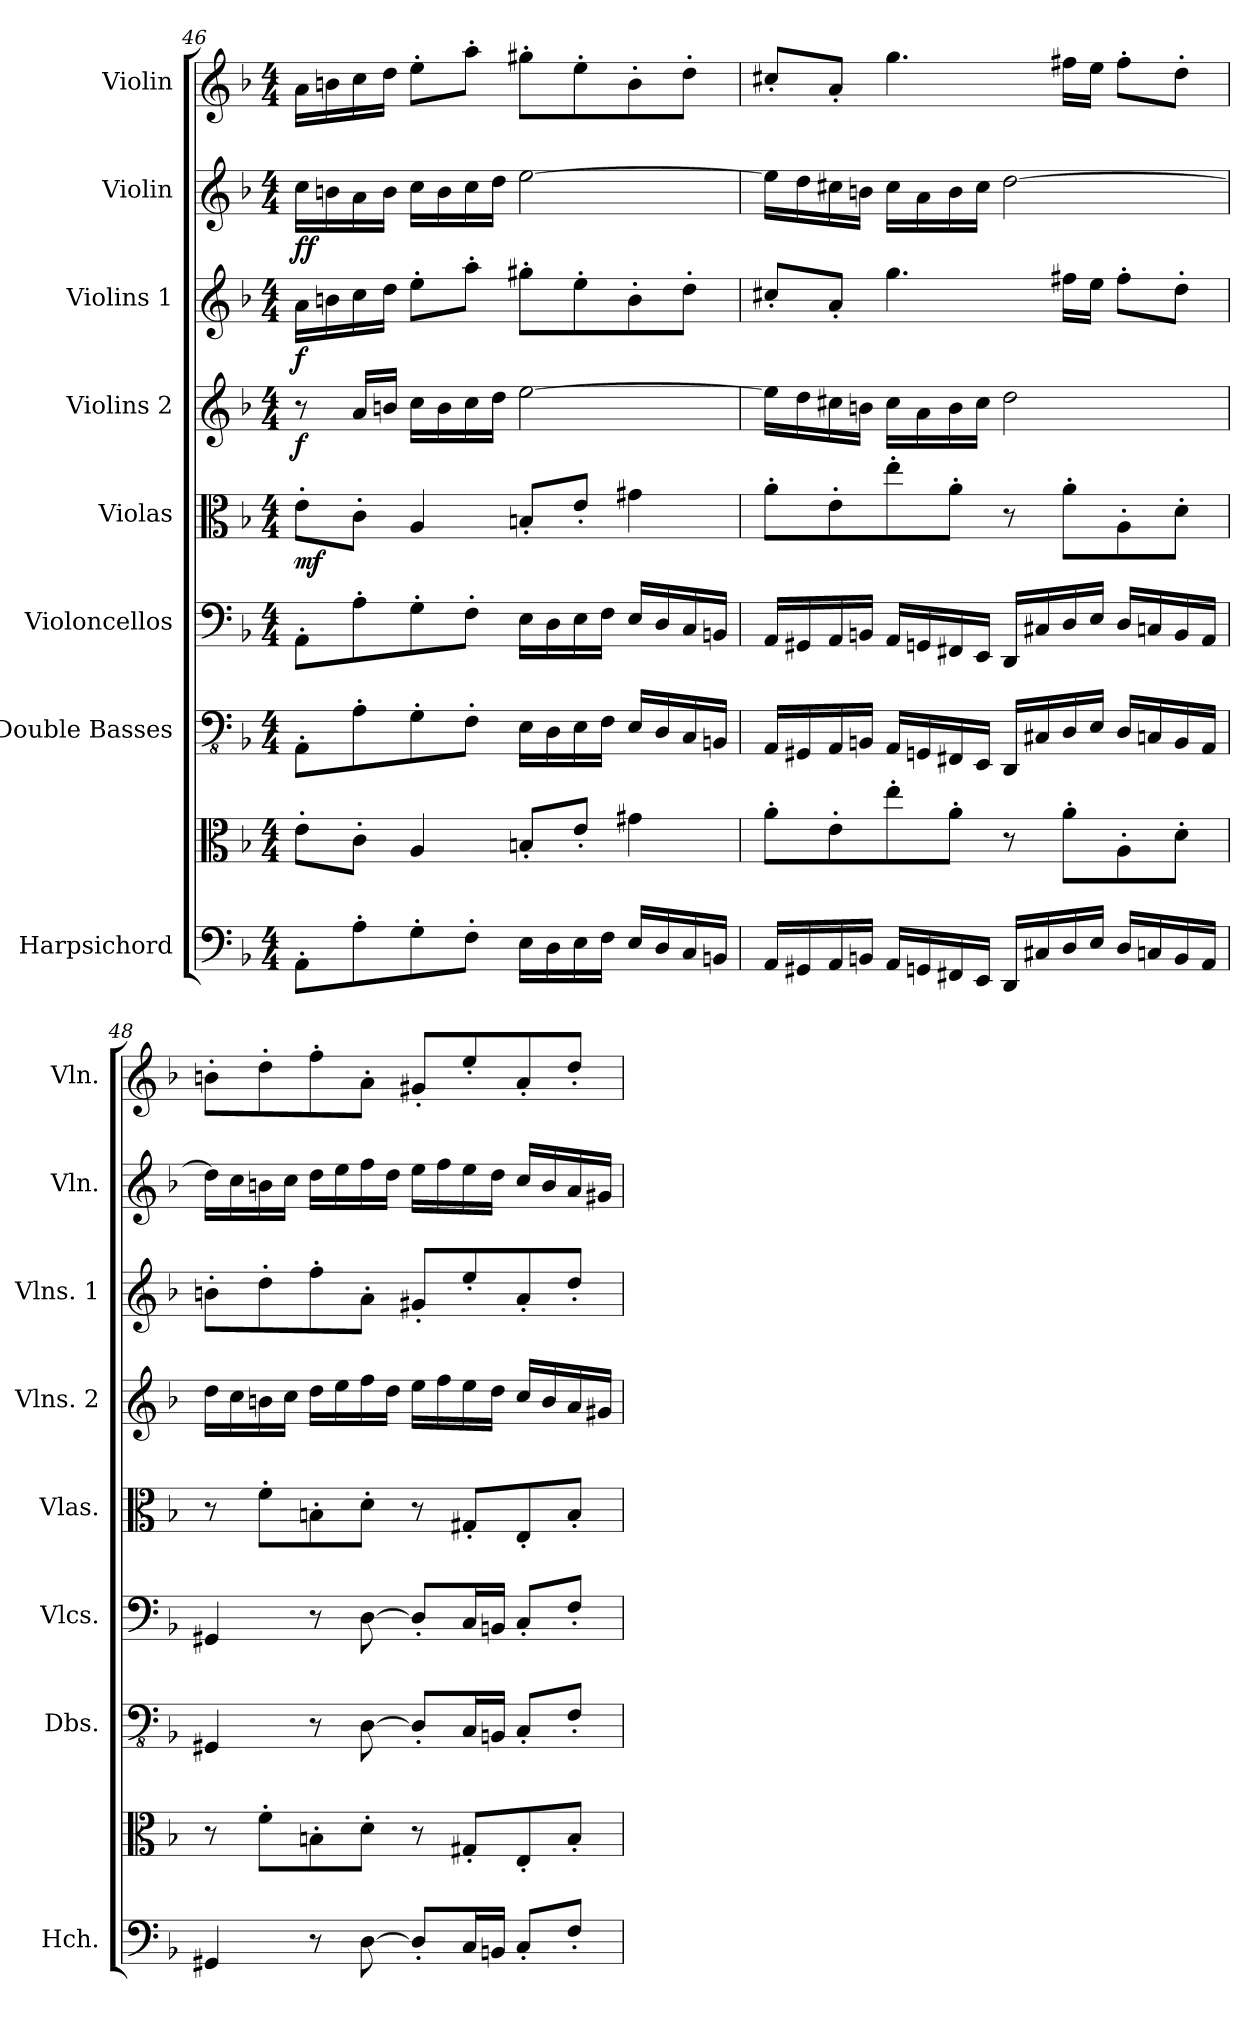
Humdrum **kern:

**kern	**kern	**kern	**kern	**kern	**dynam	**kern	**dynam	**kern	**dynam	**kern	**dynam	**kern
*part8	*part8	*part7	*part6	*part5	*part5	*part4	*part4	*part3	*part3	*part2	*part2	*part1
*staff9	*staff8	*staff7	*staff6	*staff5	*staff5	*staff4	*staff4	*staff3	*staff3	*staff2	*staff2	*staff1
*I"Harpsichord	*	*I"Double Basses	*I"Violoncellos	*I"Violas	*	*I"Violins 2	*	*I"Violins 1	*	*I"Violin	*	*I"Violin
*I'Hch.	*	*I'Dbs.	*I'Vlcs.	*I'Vlas.	*	*I'Vlns. 2	*	*I'Vlns. 1	*	*I'Vln.	*	*I'Vln.
!!LO:PB:g=z
*clefF4	*clefC3	*clefFv4	*clefF4	*clefC3	*	*clefG2	*	*clefG2	*	*clefG2	*	*clefG2
*k[b-]	*k[b-]	*k[b-]	*k[b-]	*k[b-]	*	*k[b-]	*	*k[b-]	*	*k[b-]	*	*k[b-]
*F:	*F:	*F:	*F:	*F:	*	*F:	*	*F:	*	*F:	*	*F:
*M4/4	*M4/4	*M4/4	*M4/4	*M4/4	*	*M4/4	*	*M4/4	*	*M4/4	*	*M4/4
=46	=46	=46	=46	=46	=46	=46	=46	=46	=46	=46	=46	=46
!	!	!	!	!	!LO:DY:b	!	!LO:DY:b	!	!LO:DY:b	!	!LO:DY:b	!
8AA'\L	8e'\L	8AAA'\L	8AA'\L	8e'\L	mf	8r	f	16a\LL	f	16cc\LL	ff	16a\LL
.	.	.	.	.	.	.	.	16bn\	.	16bn\	.	16bn\
8A'\	8c'\J	8AA'\	8A'\	8c'\J	.	16a/LL	.	16cc\	.	16a\	.	16cc\
.	.	.	.	.	.	16bn/JJ	.	16dd\JJ	.	16b\JJ	.	16dd\JJ
8G'\	4A/	8GG'\	8G'\	4A/	.	16cc\LL	.	8ee'\L	.	16cc\LL	.	8ee'\L
.	.	.	.	.	.	16b\	.	.	.	16b\	.	.
8F'\J	.	8FF'\J	8F'\J	.	.	16cc\	.	8aa'\J	.	16cc\	.	8aa'\J
.	.	.	.	.	.	16dd\JJ	.	.	.	16dd\JJ	.	.
16E\LL	8Bn'/L	16EE\LL	16E\LL	8Bn'/L	.	[2ee\	.	8gg#X'\L	.	[2ee\	.	8gg#X'\L
16D\	.	16DD\	16D\	.	.	.	.	.	.	.	.	.
16E\	8e'/J	16EE\	16E\	8e'/J	.	.	.	8ee'\	.	.	.	8ee'\
16F\JJ	.	16FF\JJ	16F\JJ	.	.	.	.	.	.	.	.	.
16E/LL	4g#X\	16EE/LL	16E/LL	4g#X\	.	.	.	8b'\	.	.	.	8b'\
16D/	.	16DD/	16D/	.	.	.	.	.	.	.	.	.
16C/	.	16CC/	16C/	.	.	.	.	8dd'\J	.	.	.	8dd'\J
16BBn/JJ	.	16BBBn/JJ	16BBn/JJ	.	.	.	.	.	.	.	.	.
=47	=47	=47	=47	=47	=47	=47	=47	=47	=47	=47	=47	=47
16AA/LL	8a'\L	16AAA/LL	16AA/LL	8a'\L	.	16ee\LL]	.	8cc#X'/L	.	16ee\LL]	.	8cc#X'/L
16GG#X/	.	16GGG#X/	16GG#X/	.	.	16dd\	.	.	.	16dd\	.	.
16AA/	8e'\	16AAA/	16AA/	8e'\	.	16cc#X\	.	8a'/J	.	16cc#X\	.	8a'/J
16BBn/JJ	.	16BBBn/JJ	16BBn/JJ	.	.	16bn\JJ	.	.	.	16bn\JJ	.	.
16AA/LL	8ee'\	16AAA/LL	16AA/LL	8ee'\	.	16cc#\LL	.	4.gg\	.	16cc#\LL	.	4.gg\
16GGn/	.	16GGGn/	16GGn/	.	.	16a\	.	.	.	16a\	.	.
16FF#X/	8a'\J	16FFF#X/	16FF#X/	8a'\J	.	16b\	.	.	.	16b\	.	.
16EE/JJ	.	16EEE/JJ	16EE/JJ	.	.	16cc#\JJ	.	.	.	16cc#\JJ	.	.
16DD/LL	8r	16DDD/LL	16DD/LL	8r	.	2dd\	.	.	.	[2dd\	.	.
16C#X/	.	16CC#X/	16C#X/	.	.	.	.	.	.	.	.	.
16D/	8a'\L	16DD/	16D/	8a'\L	.	.	.	16ff#X\LL	.	.	.	16ff#X\LL
16E/JJ	.	16EE/JJ	16E/JJ	.	.	.	.	16ee\JJ	.	.	.	16ee\JJ
16D/LL	8A'\	16DD/LL	16D/LL	8A'\	.	.	.	8ff#'\L	.	.	.	8ff#'\L
16Cn/	.	16CCn/	16Cn/	.	.	.	.	.	.	.	.	.
16BB/	8d'\J	16BBB/	16BB/	8d'\J	.	.	.	8dd'\J	.	.	.	8dd'\J
16AA/JJ	.	16AAA/JJ	16AA/JJ	.	.	.	.	.	.	.	.	.
!!LO:PB:g=z
=48	=48	=48	=48	=48	=48	=48	=48	=48	=48	=48	=48	=48
4GG#X/	8r	4GGG#X/	4GG#X/	8r	.	16dd\LL	.	8bn'\L	.	16dd\LL]	.	8bn'\L
.	.	.	.	.	.	16cc\	.	.	.	16cc\	.	.
.	8f'\L	.	.	8f'\L	.	16bn\	.	8dd'\	.	16bn\	.	8dd'\
.	.	.	.	.	.	16cc\JJ	.	.	.	16cc\JJ	.	.
8r	8Bn'\	8r	8r	8Bn'\	.	16dd\LL	.	8ff'\	.	16dd\LL	.	8ff'\
.	.	.	.	.	.	16ee\	.	.	.	16ee\	.	.
[8D\	8d'\J	[8DD\	[8D\	8d'\J	.	16ff\	.	8a'\J	.	16ff\	.	8a'\J
.	.	.	.	.	.	16dd\JJ	.	.	.	16dd\JJ	.	.
8D'/L]	8r	8DD'/L]	8D'/L]	8r	.	16ee\LL	.	8g#X'/L	.	16ee\LL	.	8g#X'/L
.	.	.	.	.	.	16ff\	.	.	.	16ff\	.	.
16C/L	8G#X'/L	16CC/L	16C/L	8G#X'/L	.	16ee\	.	8ee'/	.	16ee\	.	8ee'/
16BBn/JJ	.	16BBBn/JJ	16BBn/JJ	.	.	16dd\JJ	.	.	.	16dd\JJ	.	.
8C'/L	8E'/	8CC'/L	8C'/L	8E'/	.	16cc/LL	.	8a'/	.	16cc/LL	.	8a'/
.	.	.	.	.	.	16b/	.	.	.	16b/	.	.
8F'/J	8B'/J	8FF'/J	8F'/J	8B'/J	.	16a/	.	8dd'/J	.	16a/	.	8dd'/J
.	.	.	.	.	.	16g#X/JJ	.	.	.	16g#X/JJ	.	.
=	=	=	=	=	=	=	=	=	=	=	=	=
*-	*-	*-	*-	*-	*-	*-	*-	*-	*-	*-	*-	*-
